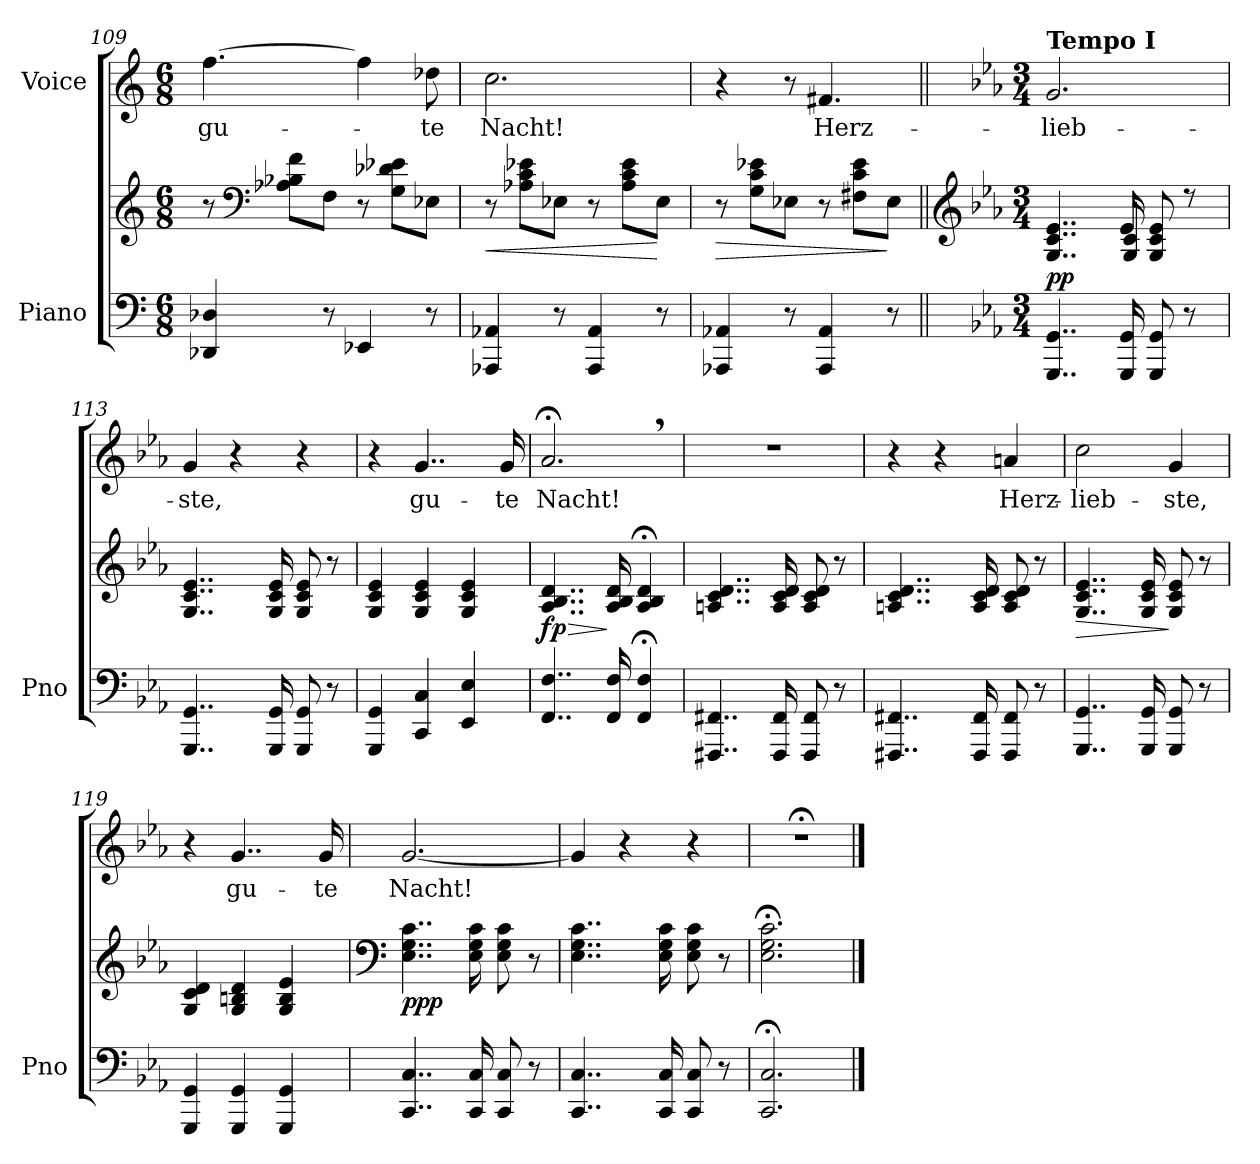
**kern	**kern	**dynam	**kern	**text
*part2	*part2	*part2	*part1	*part1
*staff3	*staff2	*staff2/3	*staff1	*staff1
*I"Piano	*	*	*I"Voice	*
*I'Pno	*	*	*	*
!!LO:LB:g=z
*clefF4	*clefG2	*	*clefG2	*
*k[]	*k[]	*	*k[]	*
*M6/8	*M6/8	*	*M6/8	*
=109	=109	=109	=109	=109
!	!	!	!	!LO:LY:b
4DD-X/ 4D-X/	8r	.	[4.ff\	gu-
*	*clefF4	*	*	*
.	8A-X\ 8B-X\ 8f\L	.	.	.
8r	8F\J	.	.	.
4EE-X/	8r	.	4ff\]	.
.	8G\ 8d-X\ 8e-X\L	.	.	.
!	!	!	!	!LO:LY:b
8r	8E-X\J	.	8dd-X\	-te
!!LO:LB:g=z
=110	=110	=110	=110	=110
!	!	!LO:HP:b	!	!LO:LY:b
4AAA-X/ 4AA-X/	8r	<	2.cc\	Nacht!
.	8A-X\ 8c\ 8e-X\L	.	.	.
8r	8E-X\J	.	.	.
4AAA-/ 4AA-/	8r	.	.	.
.	8A-\ 8c\ 8e-\L	.	.	.
8r	8E-\J	[	.	.
=111	=111	=111	=111	=111
!	!	!LO:HP:b	!	!
4AAA-X/ 4AA-X/	8r	>	4r	.
.	8G\ 8c\ 8e-X\L	.	.	.
8r	8E-X\J	.	8r	.
!	!	!	!	!LO:LY:b
4AAA-/ 4AA-/	8r	.	4.f#X/	Herz-
.	8F#X\ 8c\ 8e-\L	.	.	.
8r	8E-\J	]	.	.
=112||	=112||	=112||	=112||	=112||
*	*clefG2	*	*	*
*k[b-e-a-]	*k[b-e-a-]	*	*k[b-e-a-]	*
*M3/4	*M3/4	*	*M3/4	*
*	*^	*	*	*
!	!	!	!	!LO:TX:a:B:t=Tempo I	!
!	!	!	!LO:DY:a=2	!	!LO:LY:b
4..GGG/ 4..GG/	4..G/ 4..c/ 4..e-/	4..ryy	pp	2.g/	-lieb-
16GGG/ 16GG/	16e-/	4G/ 4c/	.	.	.
8GGG/ 8GG/	8G/ 8c/ 8e-/	.	.	.	.
8r	8r	.	.	.	.
.	.	16ryy	.	.	.
=113	=113	=113	=113	=113	=113
!	!	!	!	!	!LO:LY:b
*	*v	*v	*	*	*
4..GGG/ 4..GG/	4..G/ 4..c/ 4..e-/	.	4g/	-ste,
.	.	.	4r	.
16GGG/ 16GG/	16G/ 16c/ 16e-/	.	.	.
8GGG/ 8GG/	8G/ 8c/ 8e-/	.	4r	.
8r	8r	.	.	.
=114	=114	=114	=114	=114
4GGG/ 4GG/	4G/ 4c/ 4e-/	.	4r	.
!	!	!	!	!LO:LY:b
4CC/ 4C/	4G/ 4c/ 4e-/	.	4..g/	gu-
4EE-/ 4E-/	4G/ 4c/ 4e-/	.	.	.
!	!	!	!	!LO:LY:b
.	.	.	16g/	-te
=115	=115	=115	=115	=115
!	!	!LO:HP:b	!	!LO:LY:b
!	!	!LO:DY:n=1:b	!	!
4..FF/ 4..F/	4..A-/ 4..B-/ 4..d/	> fp	2.a-;<,/	Nacht!
16FF/ 16F/	16A-/ 16B-/ 16d/	]	.	.
4FF/; 4F/;	4A-/;< 4B-/;< 4d/;<	.	.	.
!!LO:PB:g=z
=116	=116	=116	=116	=116
4..FFF#X/ 4..FF#X/	4..An/ 4..c/ 4..d/	.	2.r	.
16FFF#/ 16FF#/	16A/ 16c/ 16d/	.	.	.
8FFF#/ 8FF#/	8A/ 8c/ 8d/	.	.	.
8r	8r	.	.	.
=117	=117	=117	=117	=117
4..FFF#X/ 4..FF#X/	4..An/ 4..c/ 4..d/	.	4r	.
.	.	.	4r	.
16FFF#/ 16FF#/	16A/ 16c/ 16d/	.	.	.
!	!	!	!	!LO:LY:b
8FFF#/ 8FF#/	8A/ 8c/ 8d/	.	4an/	Herz-
8r	8r	.	.	.
=118	=118	=118	=118	=118
!	!	!LO:HP:b	!	!LO:LY:b
4..GGG/ 4..GG/	4..G/ 4..c/ 4..e-/	>	2cc\	-lieb-
16GGG/ 16GG/	16G/ 16c/ 16e-/	.	.	.
!	!	!	!	!LO:LY:b
8GGG/ 8GG/	8G/ 8c/ 8e-/	]	4g/	-ste,
8r	8r	.	.	.
=119	=119	=119	=119	=119
4GGG/ 4GG/	4G/ 4c/ 4d/	.	4r	.
!	!	!	!	!LO:LY:b
4GGG/ 4GG/	4G/ 4Bn/ 4d/	.	4..g/	gu-
4GGG/ 4GG/	4G/ 4B/ 4e-/	.	.	.
!	!	!	!	!LO:LY:b
.	.	.	16g/	-te
=120	=120	=120	=120	=120
*	*clefF4	*	*	*
!	!	!LO:DY:b	!	!LO:LY:b
4..CC/ 4..C/	4..E-\ 4..G\ 4..c\	ppp	[2.g/	Nacht!
16CC/ 16C/	16E-\ 16G\ 16c\	.	.	.
8CC/ 8C/	8E-\ 8G\ 8c\	.	.	.
8r	8r	.	.	.
=121	=121	=121	=121	=121
4..CC/ 4..C/	4..E-\ 4..G\ 4..c\	.	4g/]	.
.	.	.	4r	.
16CC/ 16C/	16E-\ 16G\ 16c\	.	.	.
8CC/ 8C/	8E-\ 8G\ 8c\	.	4r	.
8r	8r	.	.	.
=122	=122	=122	=122	=122
2.CC/; 2.C/;	2.E-\;< 2.G\;< 2.c\;<	.	2.r;<	.
==	==	==	==	==
*-	*-	*-	*-	*-
